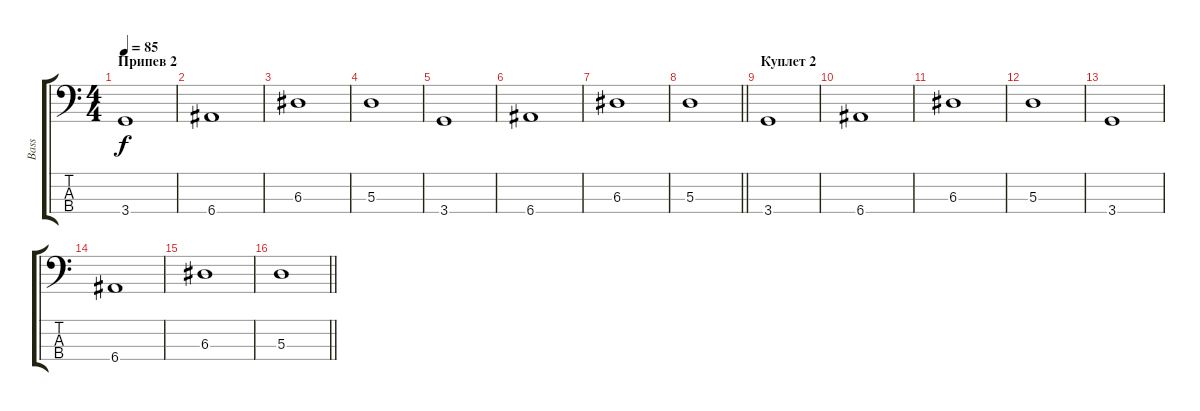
\track ("Bass" "Bass") {instrument electricbassfinger}
\staff {score tabs}
\tuning (G2 D2 A1 E1) {hide}
\ts (4 4)
\section ("" "Припев 2")
\tempo 85
\clef f4
\ks c
3.4.1{dy f} |
6.4.1 |
6.3.1 |
5.3.1 |
3.4.1 |
6.4.1 |
6.3.1 |
\barLineRight lightlight
5.3.1 |
\section ("" "Куплет 2")
3.4.1 |
6.4.1 |
6.3.1 |
5.3.1 |
3.4.1 |
6.4.1 |
6.3.1 |
\barLineRight lightlight
5.3.1
